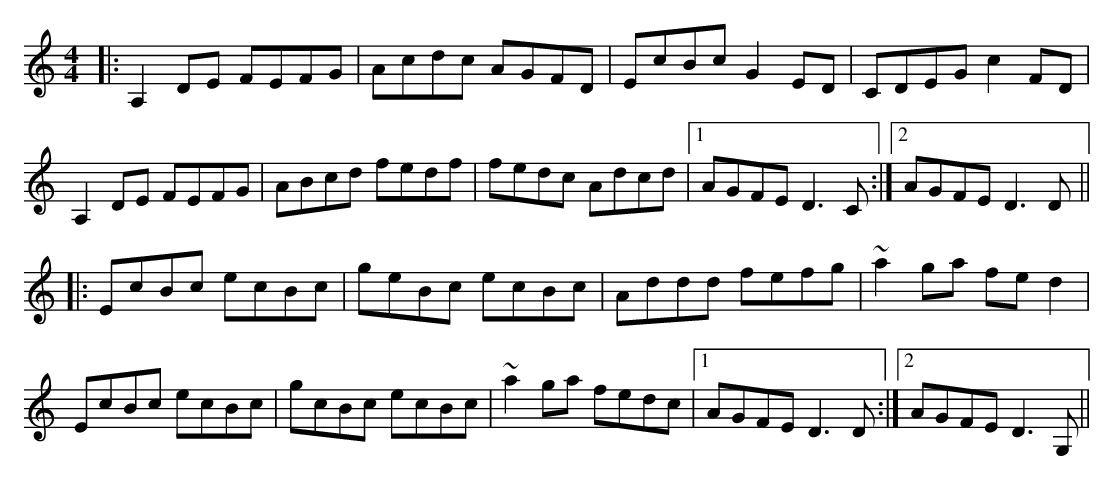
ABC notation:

X:1
M:4/4
K:Ddor
|:A,2DE FEFG|Acdc AGFD|EcBc G2ED|CDEG c2FD|
A,2DE FEFG|ABcd fedf|fedc Adcd|1 AGFE D3C:|2 AGFE D3D||
|:EcBc ecBc|geBc ecBc|Addd fefg|~a2ga fed2|
EcBc ecBc|gcBc ecBc|~a2ga fedc|1 AGFE D3D:|2 AGFE D3G,||
